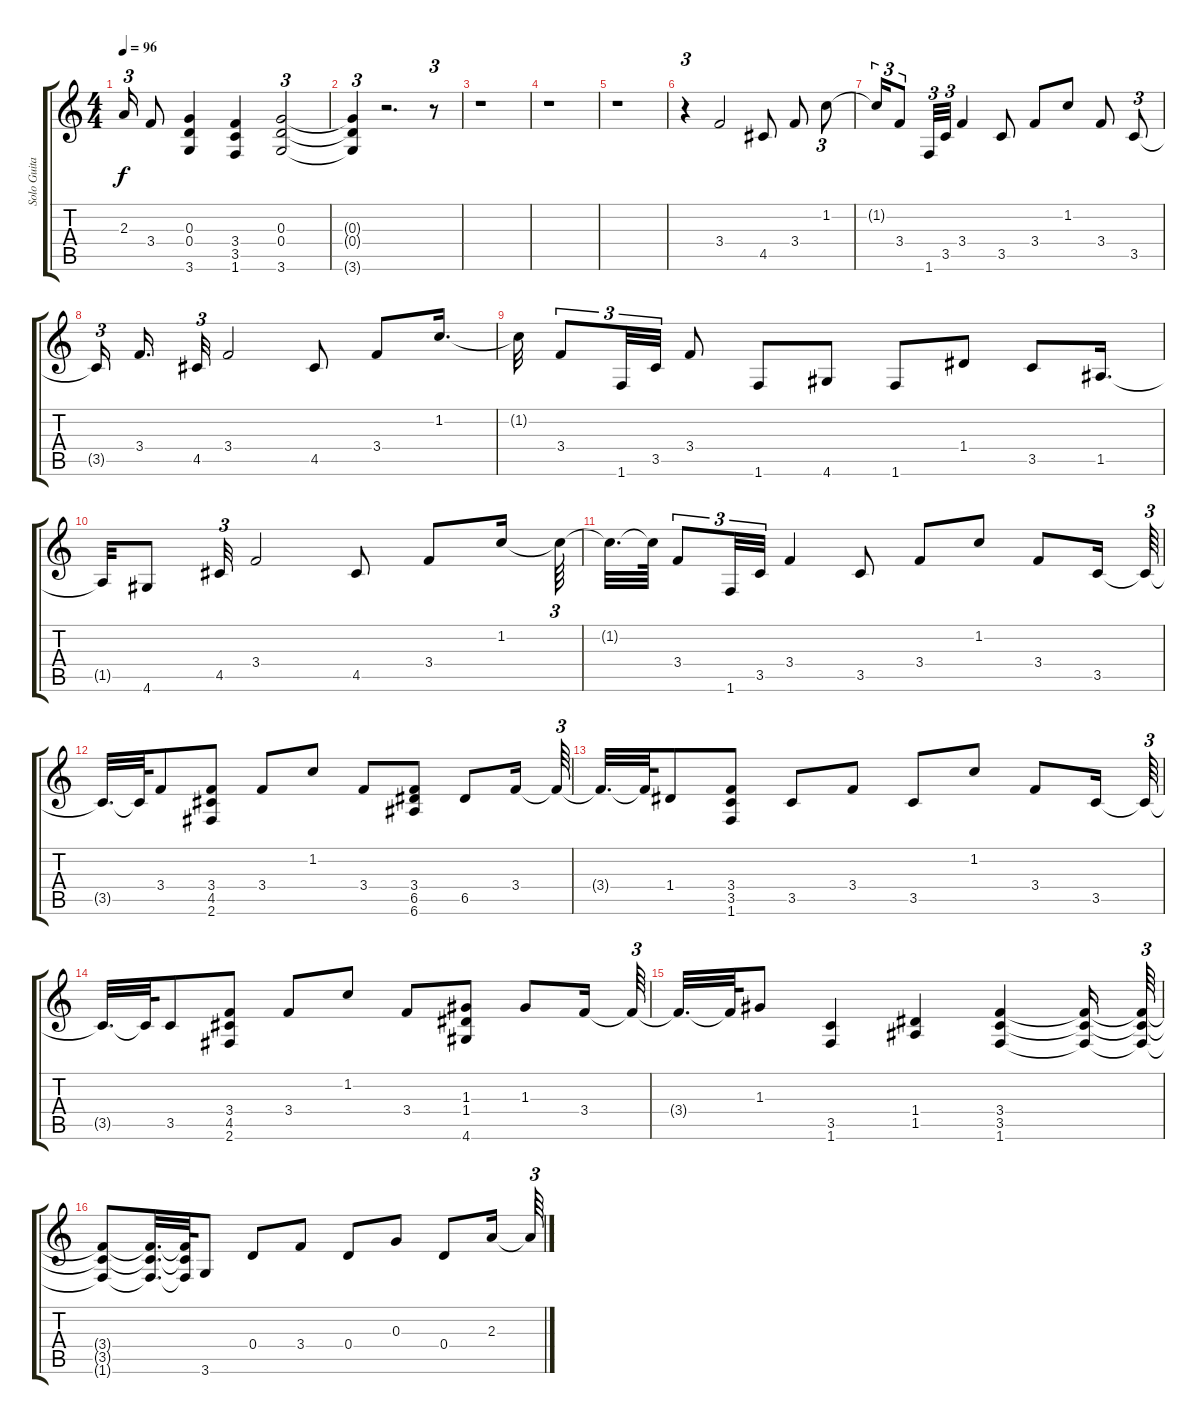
\track ("Solo Guitar" "Solo Guita") {instrument electricguitarclean}
\staff {score tabs}
\tuning (E4 B3 G3 D3 A2 E2) {hide}
\ts (4 4)
\tempo 96
\clef g2
\ks c
2.3{t}.16{tu (3 2) dy f} 3.4.8 (0.3 0.4 3.6).4 (3.4 3.5 1.6).4 (0.3 0.4 3.6).2{tu (3 2)} |
(0.3{t} 0.4{t} 3.6{t}).4{tu (3 2)} r.2{d} r.8{tu (3 2)} |
r.1 |
r.1 |
r.1 |
r.4{tu (3 2)} 3.4.2 4.5.8 3.4.8 1.2.8{tu (3 2)} |
1.2{t}.16{tu (3 2)} 3.4.8{tu (3 2)} 1.6.32{tu (3 2)} 3.5.32{tu (3 2)} 3.4.4 3.5.8 3.4.8 1.2.8 3.4.8 3.5.8{tu (3 2)} |
3.5{t}.16{tu (3 2) beam splitsecondary} 3.4.16{d} 4.5.32{tu (3 2)} 3.4.2 4.5.8 3.4.8 1.2.16{d} |
1.2{t}.32 3.4.8{tu (3 2)} 1.6.32{tu (3 2)} 3.5.32{tu (3 2)} 3.4.8 1.6.8 4.6.8 1.6.8 1.4.8 3.5.8 1.5.16{d} |
1.5{t}.32 4.6.8 4.5.32{tu (3 2)} 3.4.2 4.5.8 3.4.8 1.2.16 1.2{t}.64{tu (3 2)} |
1.2{t}.32{d} 1.2{t}.64 3.4.8{tu (3 2)} 1.6.32{tu (3 2)} 3.5.32{tu (3 2)} 3.4.4 3.5.8 3.4.8 1.2.8 3.4.8 3.5.16 3.5{t}.64{tu (3 2)} |
3.5{t}.32{d} 3.5{t}.64 3.4.8 (3.4 4.5 2.6).8 3.4.8 1.2.8 3.4.8 (3.4 6.5 6.6).8 6.5.8 3.4.16 3.4{t}.64{tu (3 2)} |
3.4{t}.32{d} 3.4{t}.64 1.4.8 (3.4 3.5 1.6).8 3.5.8 3.4.8 3.5.8 1.2.8 3.4.8 3.5.16 3.5{t}.64{tu (3 2)} |
3.5{t}.32{d} 3.5{t}.64 3.5.8 (3.4 4.5 2.6).8 3.4.8 1.2.8 3.4.8 (1.3 1.4 4.6).8 1.3.8 3.4.16 3.4{t}.64{tu (3 2)} |
3.4{t}.32{d} 3.4{t}.64 1.3.8 (3.5 1.6).4 (1.4 1.5).4 (3.4 3.5 1.6).4 (3.4{t} 3.5{t} 1.6{t}).16 (3.4{t} 3.5{t} 1.6{t}).64{tu (3 2)} |
(3.4{t} 3.5{t} 1.6{t}).8 (3.4{t} 3.5{t} 1.6{t}).32{d} (3.4{t} 3.5{t} 1.6{t}).64 3.6.8 0.4.8 3.4.8 0.4.8 0.3.8 0.4.8 2.3.16 2.3{t}.64{tu (3 2)}
